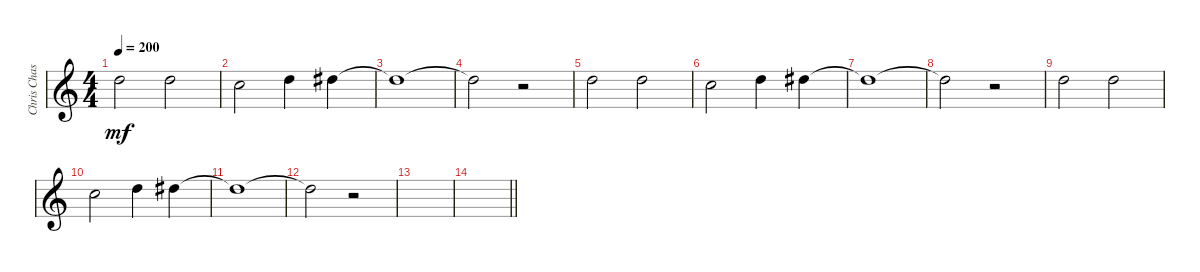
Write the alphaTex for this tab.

\track ("Chris Chasse - Vocals Two" "Chris Chas") {instrument distortionguitar}
\staff {score}
\tuning (E4 B3 G3 D3 A2 E2) {hide}
\ts (4 4)
\tempo 200
\clef g2
\ks c
7.3.2{dy mf} 7.3.2 |
5.3.2 7.3.4 8.3.4 |
8.3{t}.1 |
8.3{t}.2 r.2 |
7.3.2 7.3.2 |
5.3.2 7.3.4 8.3.4 |
8.3{t}.1 |
8.3{t}.2 r.2 |
7.3.2 7.3.2 |
5.3.2 7.3.4 8.3.4 |
8.3{t}.1 |
8.3{t}.2 r.2 |
|
\barLineRight lightlight
